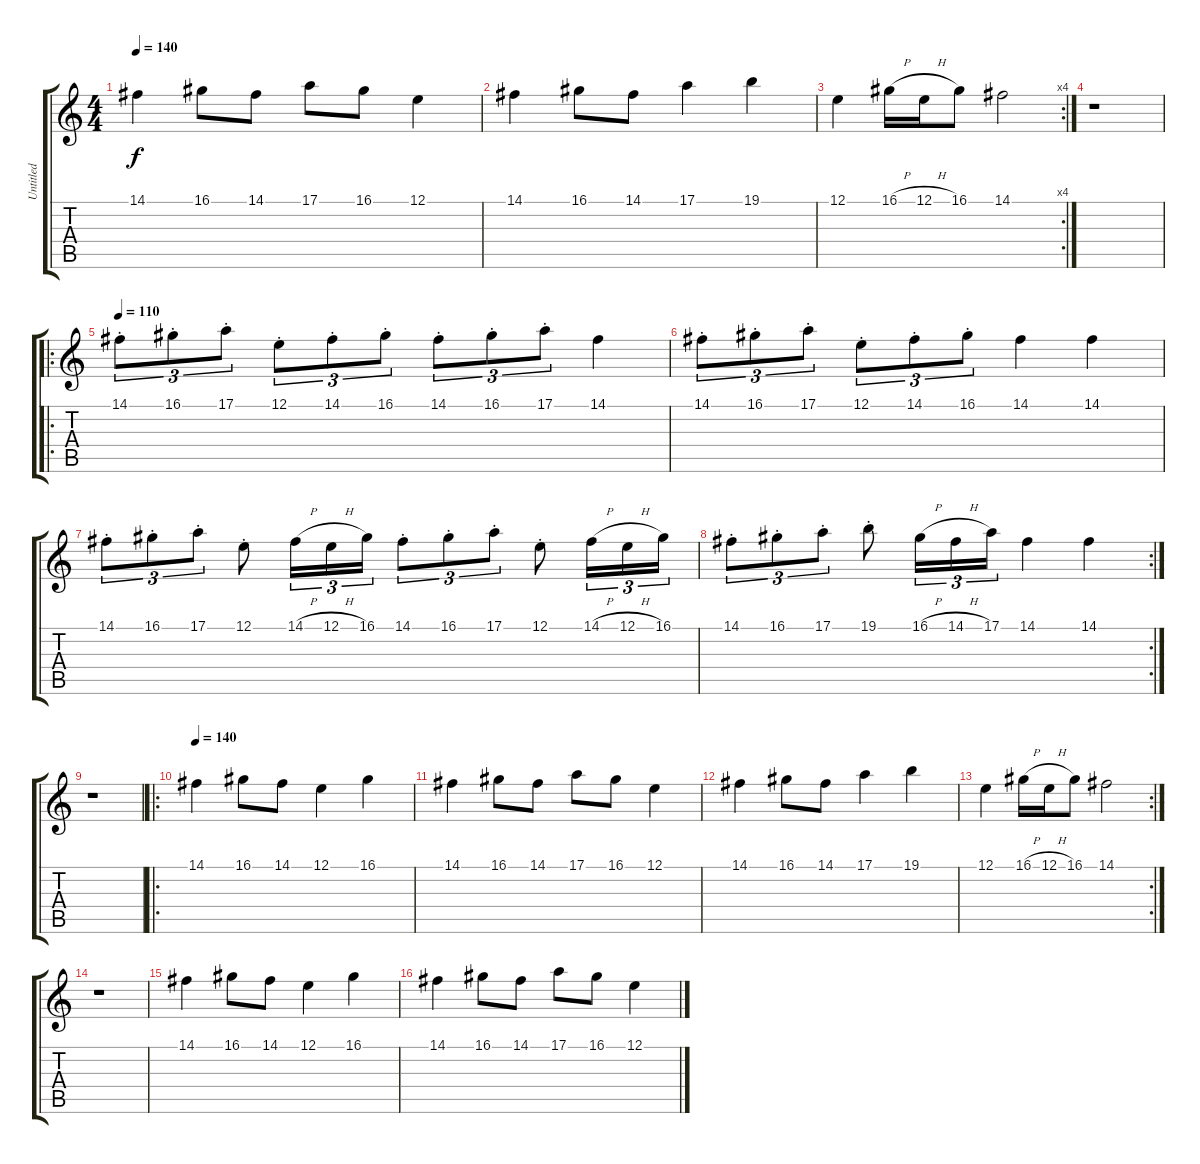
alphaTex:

\track ("Untitled" "Untitled") {instrument piccolo}
\staff {score tabs}
\tuning (E4 B3 G3 D3 A2 E2) {hide}
\ts (4 4)
\tempo 140
\clef g2
\ks c
14.1.4{dy f} 16.1.8 14.1.8 17.1.8 16.1.8 12.1.4 |
14.1.4 16.1.8 14.1.8 17.1.4 19.1.4 |
\rc 4
12.1.4 16.1{h}.16 12.1{h}.16 16.1.8 14.1.2 |
r.1 |
\ro
\tempo 110
14.1{st}.8{tu (3 2)} 16.1{st}.8{tu (3 2)} 17.1{st}.8{tu (3 2)} 12.1{st}.8{tu (3 2)} 14.1{st}.8{tu (3 2)} 16.1{st}.8{tu (3 2)} 14.1{st}.8{tu (3 2)} 16.1{st}.8{tu (3 2)} 17.1{st}.8{tu (3 2)} 14.1.4 |
14.1{st}.8{tu (3 2)} 16.1{st}.8{tu (3 2)} 17.1{st}.8{tu (3 2)} 12.1{st}.8{tu (3 2)} 14.1{st}.8{tu (3 2)} 16.1{st}.8{tu (3 2)} 14.1.4 14.1.4 |
14.1{st}.8{tu (3 2)} 16.1{st}.8{tu (3 2)} 17.1{st}.8{tu (3 2)} 12.1{st}.8 14.1{h}.16{tu (3 2)} 12.1{h}.16{tu (3 2)} 16.1.16{tu (3 2)} 14.1{st}.8{tu (3 2)} 16.1{st}.8{tu (3 2)} 17.1{st}.8{tu (3 2)} 12.1{st}.8 14.1{h}.16{tu (3 2)} 12.1{h}.16{tu (3 2)} 16.1.16{tu (3 2)} |
\rc 2
14.1{st}.8{tu (3 2)} 16.1{st}.8{tu (3 2)} 17.1{st}.8{tu (3 2)} 19.1{st}.8 16.1{h}.16{tu (3 2)} 14.1{h}.16{tu (3 2)} 17.1.16{tu (3 2)} 14.1.4 14.1.4 |
r.1 |
\ro
\tempo 140
14.1.4 16.1.8 14.1.8 12.1.4 16.1.4 |
14.1.4 16.1.8 14.1.8 17.1.8 16.1.8 12.1.4 |
14.1.4 16.1.8 14.1.8 17.1.4 19.1.4 |
\rc 2
12.1.4 16.1{h}.16 12.1{h}.16 16.1.8 14.1.2 |
r.1 |
14.1.4 16.1.8 14.1.8 12.1.4 16.1.4 |
14.1.4 16.1.8 14.1.8 17.1.8 16.1.8 12.1.4
